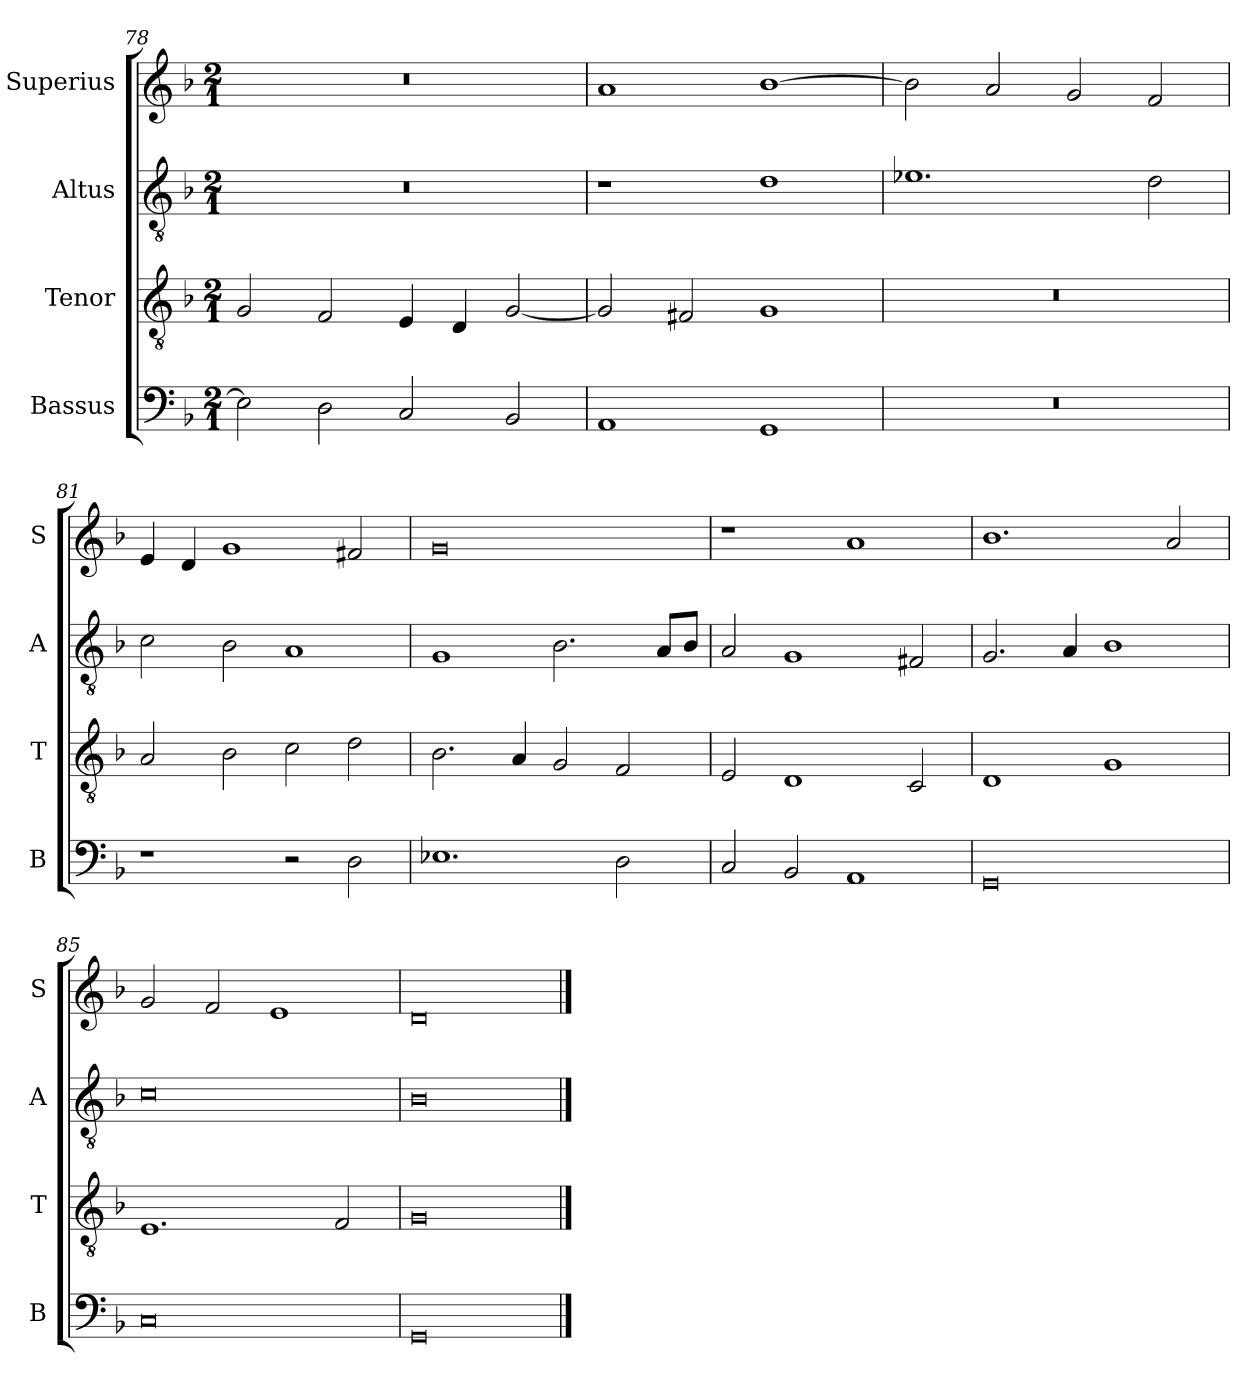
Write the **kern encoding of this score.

**kern	**kern	**kern	**kern
*part4	*part3	*part2	*part1
*staff4	*staff3	*staff2	*staff1
*I"Bassus	*I"Tenor	*I"Altus	*I"Superius
*I'B	*I'T	*I'A	*I'S
*clefF4	*clefGv2	*clefGv2	*clefG2
*k[b-]	*k[b-]	*k[b-]	*k[b-]
*M2/1	*M2/1	*M2/1	*M2/1
=78	=78	=78	=78
2E-\]	2G/	0r	0r
2D\	2F/	.	.
2C/	4E/	.	.
.	4D/	.	.
2BB-/	[2G/	.	.
=79	=79	=79	=79
1AA	2G/]	1r	1a
.	2F#X/	.	.
1GG	1G	1d	[1b-
=80	=80	=80	=80
0r	0r	1.e-X	2b-\]
.	.	.	2a/
.	.	.	2g/
.	.	2d\	2f/
=81	=81	=81	=81
1r	2A/	2c\	4e/
.	.	.	4d/
.	2B-\	2B-\	1g
2r	2c\	1A	.
2D\	2d\	.	2f#X/
=82	=82	=82	=82
1.E-X	2.B-\	1G	0g
.	4A/	.	.
.	2G/	2.B-\	.
2D\	2F/	.	.
.	.	8A/L	.
.	.	8B-/J	.
=83	=83	=83	=83
2C/	2E/	2A/	1r
2BB-/	1D	1G	.
1AA	.	.	1a
.	2C/	2F#X/	.
=84	=84	=84	=84
0GG	1D	2.G/	1.b-
.	.	4A/	.
.	1G	1B-	.
.	.	.	2a/
=85	=85	=85	=85
0C	1.E	0c	2g/
.	.	.	2f/
.	.	.	1e
.	2F/	.	.
=86	=86	=86	=86
0GG	0G	0B-	0d
==	==	==	==
*-	*-	*-	*-
